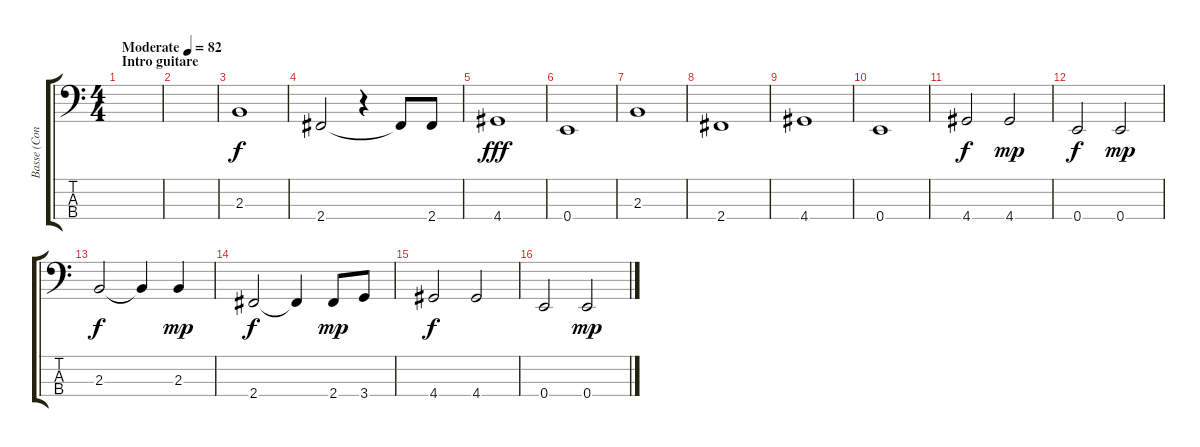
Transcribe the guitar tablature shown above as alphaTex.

\track ("Basse (Cone)" "Basse (Con") {instrument electricbassfinger}
\staff {score tabs}
\tuning (G2 D2 A1 E1) {hide}
\ts (4 4)
\section ("" "Intro guitare")
\tempo (82 "Moderate")
\clef f4
\ks c
|
|
2.3.1 |
2.4.2 r.4 2.4{t}.8{dy f} 2.4.8 |
4.4.1{dy fff} |
0.4.1 |
2.3.1 |
2.4.1 |
4.4.1 |
0.4.1 |
4.4.2{dy f} 4.4.2{dy mp} |
0.4.2{dy f} 0.4.2{dy mp} |
2.3.2{dy f} 2.3{t}.4 2.3.4{dy mp} |
2.4.2{dy f} 2.4{t}.4 2.4.8{dy mp} 3.4.8 |
4.4.2{dy f} 4.4.2 |
0.4.2 0.4.2{dy mp}
